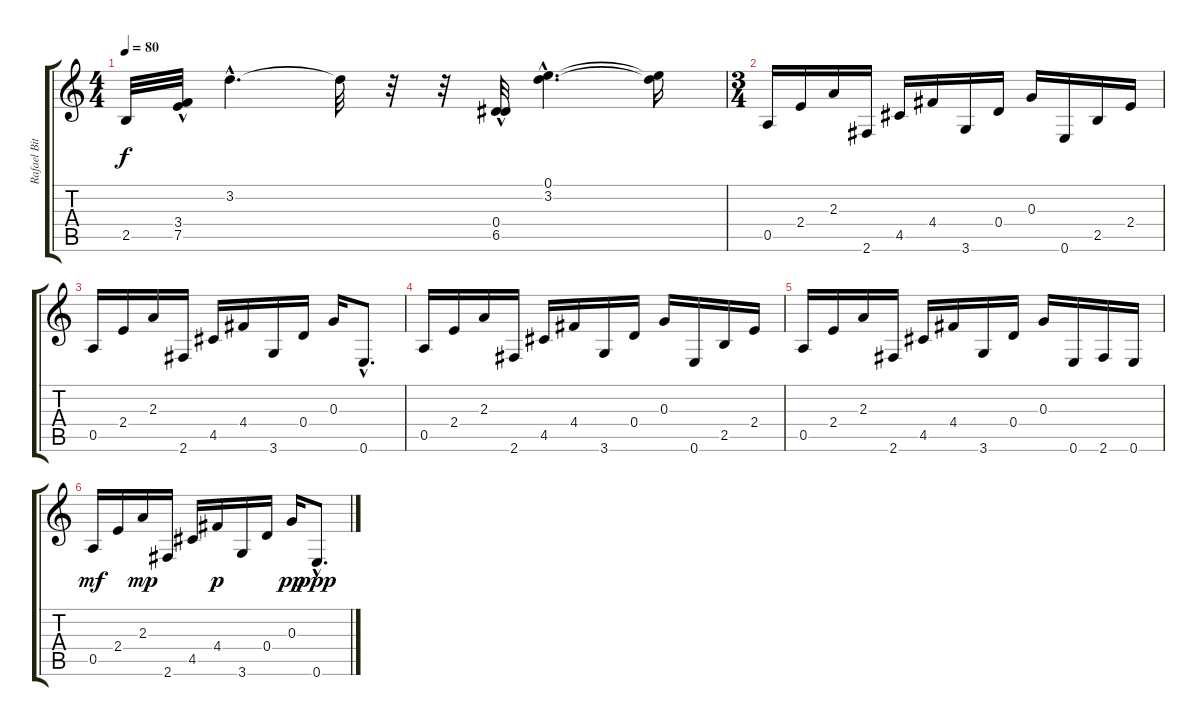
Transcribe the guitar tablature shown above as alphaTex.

\track ("Rafael Bittecourt" "Rafael Bit") {instrument acousticguitarsteel}
\staff {score tabs}
\tuning (E4 B3 G3 D3 A2 E2) {hide}
\ts (4 4)
\tempo 80
\clef g2
\ks c
2.5.32{dy f} (3.4{hac} 7.5{hac}).32 3.2{hac}.4{d} 3.2{t}.32 r.32 r.32 (0.4{hac} 6.5{hac}).32 (0.1{hac} 3.2{hac}).4{d} (0.1{t} 3.2{t}).16 |
\ts (3 4)
0.5.16 2.4.16 2.3.16 2.6.16 4.5.16 4.4.16 3.6.16 0.4.16 0.3.16 0.6.16 2.5.16 2.4.16 |
0.5.16 2.4.16 2.3.16 2.6.16 4.5.16 4.4.16 3.6.16 0.4.16 0.3.16 0.6{hac}.8{d} |
0.5.16 2.4.16 2.3.16 2.6.16 4.5.16 4.4.16 3.6.16 0.4.16 0.3.16 0.6.16 2.5.16 2.4.16 |
0.5.16 2.4.16 2.3.16 2.6.16 4.5.16 4.4.16 3.6.16 0.4.16 0.3.16 0.6.16 2.6.16 0.6.16 |
0.5.16{dy mf} 2.4.16 2.3.16{dy mp} 2.6.16 4.5.16 4.4.16{dy p} 3.6.16 0.4.16 0.3.16{dy pp} 0.6{hac}.8{d dy ppp}
